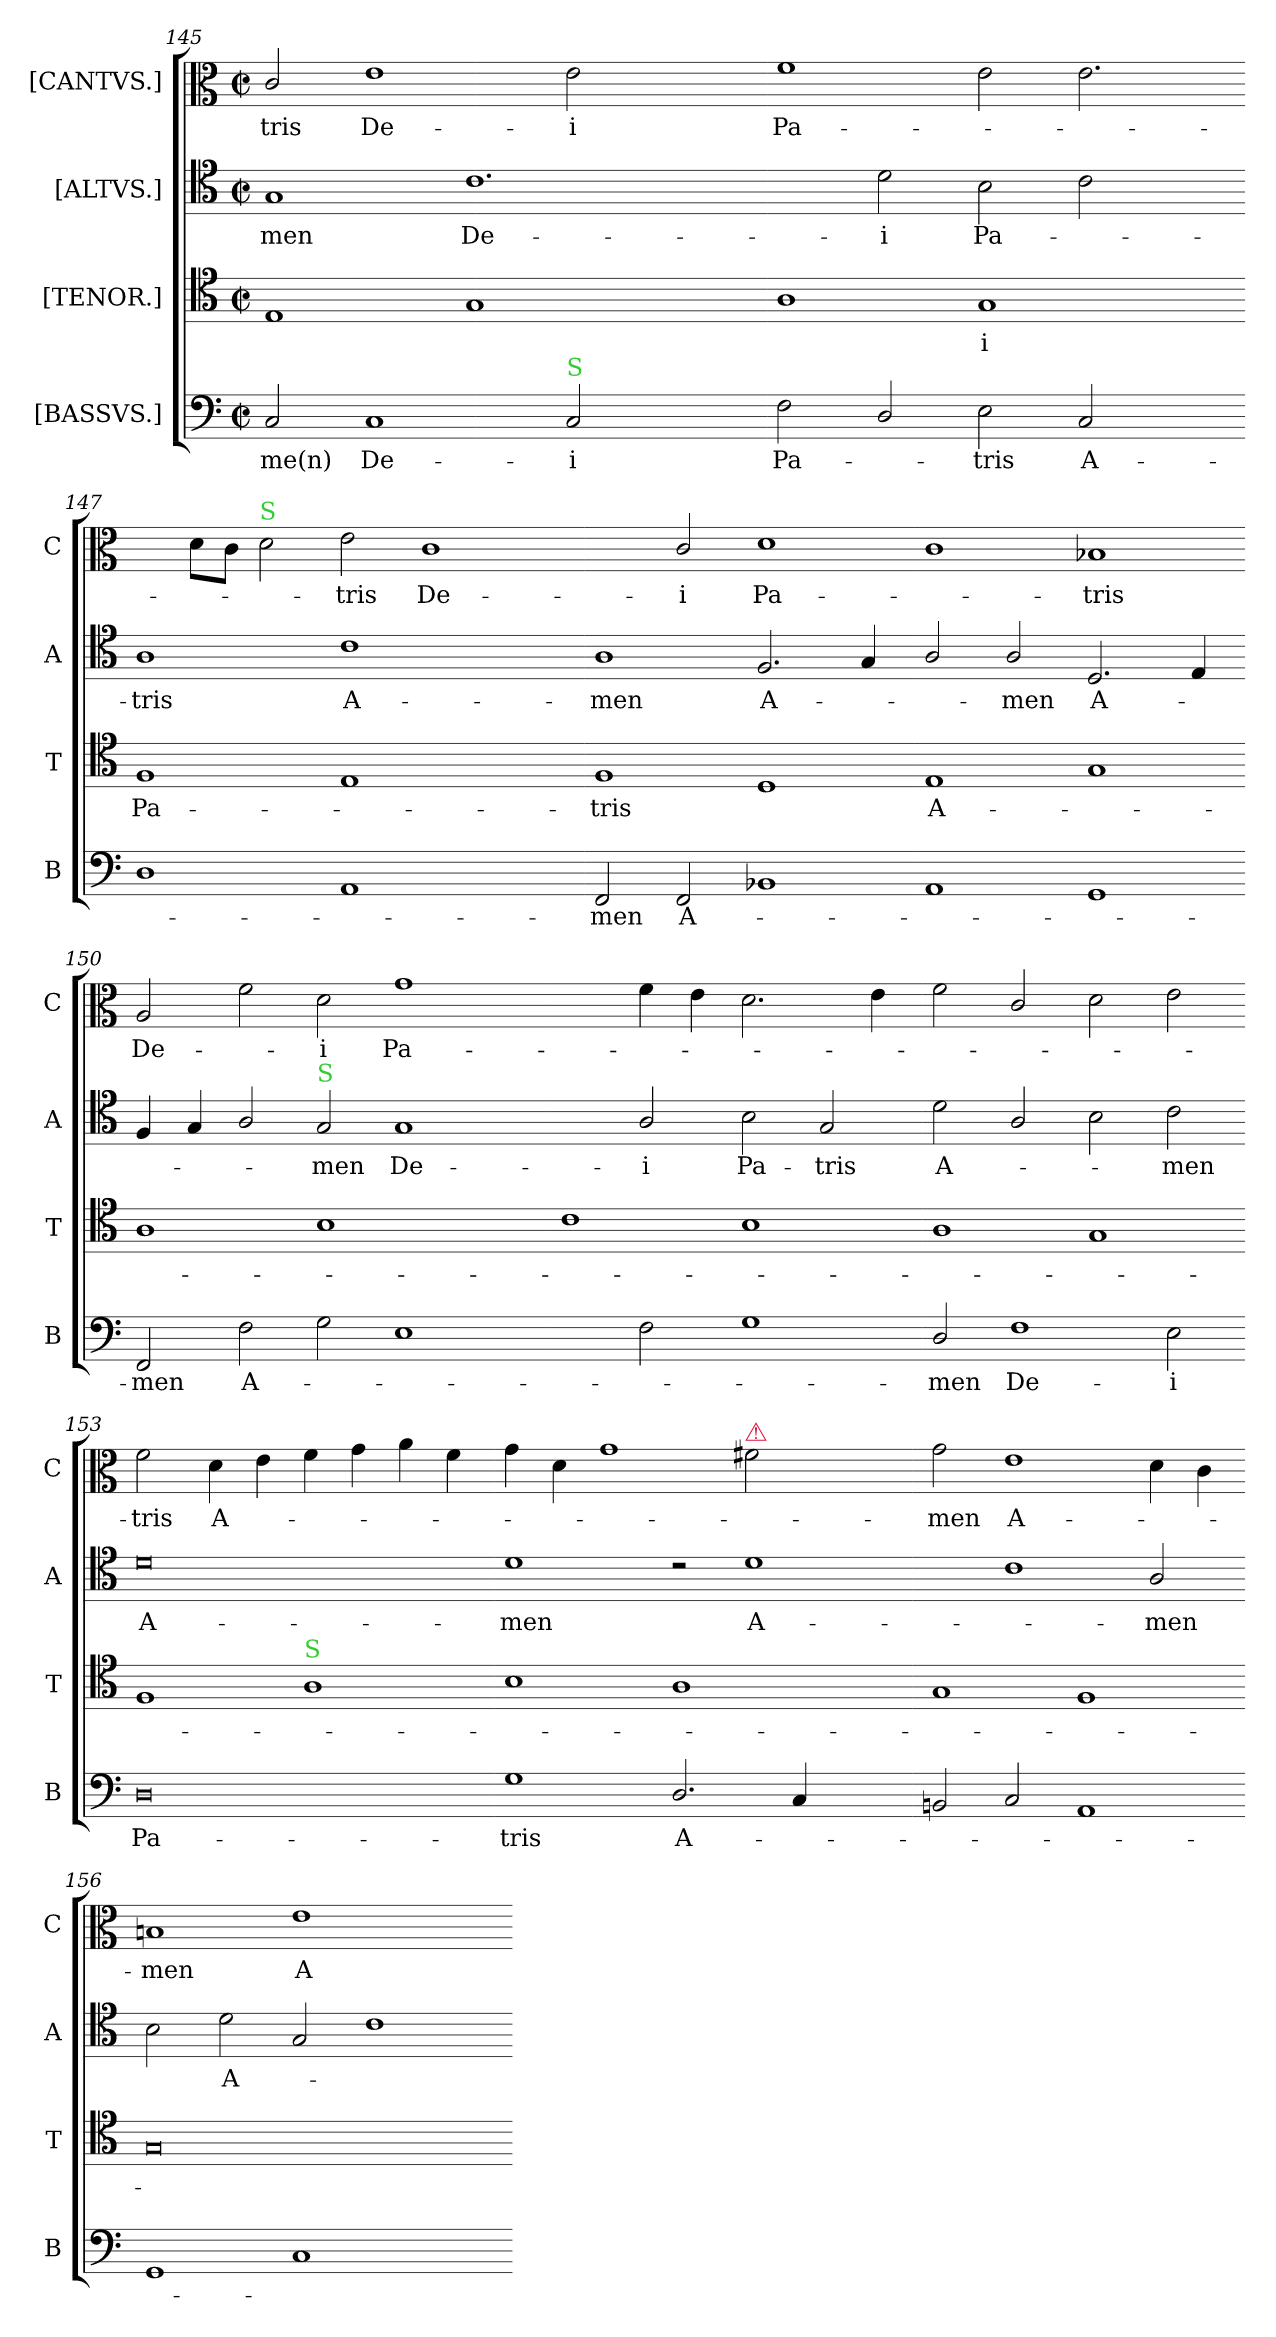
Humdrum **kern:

**kern	**text	**kern	**text	**kern	**text	**kern	**text
*part4	*part4	*part3	*part3	*part2	*part2	*part1	*part1
*staff4	*staff4	*staff3	*staff3	*staff2	*staff2	*staff1	*staff1
*I"[BASSVS.]	*	*I"[TENOR.]	*	*I"[ALTVS.]	*	*I"[CANTVS.]	*
*I'B	*	*I'T	*	*I'A	*	*I'C	*
*clefF4	*	*clefC4	*	*clefC4	*	*clefC3	*
*k[]	*	*k[]	*	*k[]	*	*k[]	*
*M2/1	*	*M2/1	*	*M2/1	*	*M2/1	*
*met(c|)	*	*met(c|)	*	*met(c|)	*	*met(c|)	*
=145	=145	=145	=145	=145	=145	=145	=145
!	!LO:LY:i	!	!	!	!	!	!
2C/	-me(n)	1E	.	1G	-men	2c/	-tris
!	!	!	!	!	!	!	!LO:LY:i
1C	De-	.	.	.	.	1e\	De-
.	.	1G	.	1.c	De-	.	.
!LO:TX:a:color=limegreen:t=S	!	!	!	!	!	!	!
!	!	!	!	!	!	!	!LO:LY:i
2C/	-i	.	.	.	.	2e\	-i
2ryy	.	2ryy	.	.	.	2ryy	.
=146-	=146-	=146-	=146-	=146-	=146-	=146-	=146-
!	!	!	!	!	!	!	!LO:LY:i
2F\	Pa-	1A	.	2ryy	.	1f	Pa-
2D/	.	.	.	2d\	i	.	.
2E\	-tris	1G	-i	2B\	Pa-	2e\	.
2C/	A-	.	.	2c\	.	2.e\	.
4ryy	.	4ryy	.	4ryy	.	.	.
=147-	=147-	=147-	=147-	=147-	=147-	=147-	=147-
1D	.	1F	Pa-	1A	-tris	4ryy	.
.	.	.	.	.	.	8d\L	.
.	.	.	.	.	.	8c\J	.
!	!	!	!	!	!	!LO:TX:a:color=limegreen:t=S	!
.	.	.	.	.	.	2d\	.
!	!	!	!	!	!	!	!LO:LY:i
1AA	.	1E	.	1c	A-	2e\	-tris
!	!	!	!	!	!	!	!LO:LY:i
.	.	.	.	.	.	1c\	De-
2ryy	.	2ryy	.	2ryy	.	.	.
=148-	=148-	=148-	=148-	=148-	=148-	=148-	=148-
2FF/	-men	1F	-tris	1A	-men	2ryy	.
!	!LO:LY:i	!	!	!	!	!	!LO:LY:i
2FF/	A-	.	.	.	.	2c/	-i
!	!	!	!	!	!LO:LY:i	!	!LO:LY:i
1BB-X	.	1D	.	2.F/	A-	1d	Pa-
.	.	.	.	4G/	.	.	.
=149-	=149-	=149-	=149-	=149-	=149-	=149-	=149-
1AA	.	1E	A-	2A/	.	1c	.
!	!	!	!	!	!LO:LY:i	!	!
.	.	.	.	2A/	-men	.	.
!	!	!	!	!	!LO:LY:i	!	!LO:LY:i
1GG	.	1G	.	2.D/	A-	1B-X	-tris
.	.	.	.	4E/	.	.	.
=150-	=150-	=150-	=150-	=150-	=150-	=150-	=150-
!	!LO:LY:i	!	!	!	!	!	!LO:LY:i
2FF/	-men	1A	.	4F/	.	2A/	De-
.	.	.	.	4G/	.	.	.
!	!LO:LY:i	!	!	!	!	!	!
2F\	A-	.	.	2A/	.	2f\	.
!	!	!	!	!LO:TX:a:color=limegreen:t=S	!	!	!
!	!	!	!	!	!LO:LY:i	!	!LO:LY:i
2G\	.	1B	.	2G/	-men	2d\	-i
!	!	!	!	!	!	!	!LO:LY:i
1E\	.	.	.	1G/	De-	1g\	Pa-
.	.	2ryy	.	.	.	.	.
=151-	=151-	=151-	=151-	=151-	=151-	=151-	=151-
2ryy	.	1c	.	2ryy	.	2ryy	.
2F\	.	.	.	2A/	-i	4f\	.
.	.	.	.	.	.	4e\	.
1G	.	1B	.	2B\	Pa-	2.d\	.
.	.	.	.	2G/	-tris	.	.
.	.	.	.	.	.	4e\	.
=152-	=152-	=152-	=152-	=152-	=152-	=152-	=152-
!	!LO:LY:i	!	!	!	!	!	!
2D/	-men	1A	.	2d\	A-	2f\	.
1F	De-	.	.	2A/	.	2c/	.
.	.	1G	.	2B\	.	2d\	.
2E\	-i	.	.	2c\	-men	2e\	.
=153-	=153-	=153-	=153-	=153-	=153-	=153-	=153-
!	!	!	!	!	!LO:LY:i	!	!LO:LY:i
0D	Pa-	1F	.	0d	A-	2f\	-tris
.	.	.	.	.	.	4d\	A-
.	.	.	.	.	.	4e\	.
!	!	!LO:TX:a:color=limegreen:t=S	!	!	!	!	!
.	.	1A	.	.	.	4f\	.
.	.	.	.	.	.	4g\	.
.	.	.	.	.	.	4a\	.
.	.	.	.	.	.	4f\	.
=154-	=154-	=154-	=154-	=154-	=154-	=154-	=154-
!	!	!	!	!	!LO:LY:i	!	!
1G	-tris	1B	.	1d	-men	4g\	.
.	.	.	.	.	.	4d\	.
.	.	.	.	.	.	1g\	.
2.D/	A-	1A	.	2rc	.	.	.
!	!	!	!	!	!	!LO:TX:a:color=crimson:t=⚠	!
!	!	!	!	!	!LO:LY:i	!	!
.	.	.	.	1d\	A-	2f#X\	.
4C/	.	.	.	.	.	.	.
2ryy	.	2ryy	.	.	.	2ryy	.
=155-	=155-	=155-	=155-	=155-	=155-	=155-	=155-
2BBn/	.	1G	.	2ryy	.	2g\	-men
!	!	!	!	!	!	!	!LO:LY:i
2C/	.	.	.	1c	.	1e	A-
1AA	.	1F	.	.	.	.	.
!	!	!	!	!	!LO:LY:i	!	!
.	.	.	.	2A/	-men	4d\	.
.	.	.	.	.	.	4c\	.
=156-	=156-	=156-	=156-	=156-	=156-	=156-	=156-
!	!	!	!	!	!	!	!LO:LY:i
1GG	.	0G	.	2B\	.	1Bn	-men
!	!	!	!	!	!LO:LY:i	!	!
.	.	.	.	2d\	A-	.	.
!	!	!	!	!	!	!	!LO:LY:i
1C	.	.	.	2G/	.	1e	A-
.	.	.	.	1c\	.	.	.
2ryy	.	2ryy	.	.	.	2ryy	.
=-	=-	=-	=-	=-	=-	=-	=-
*-	*-	*-	*-	*-	*-	*-	*-
